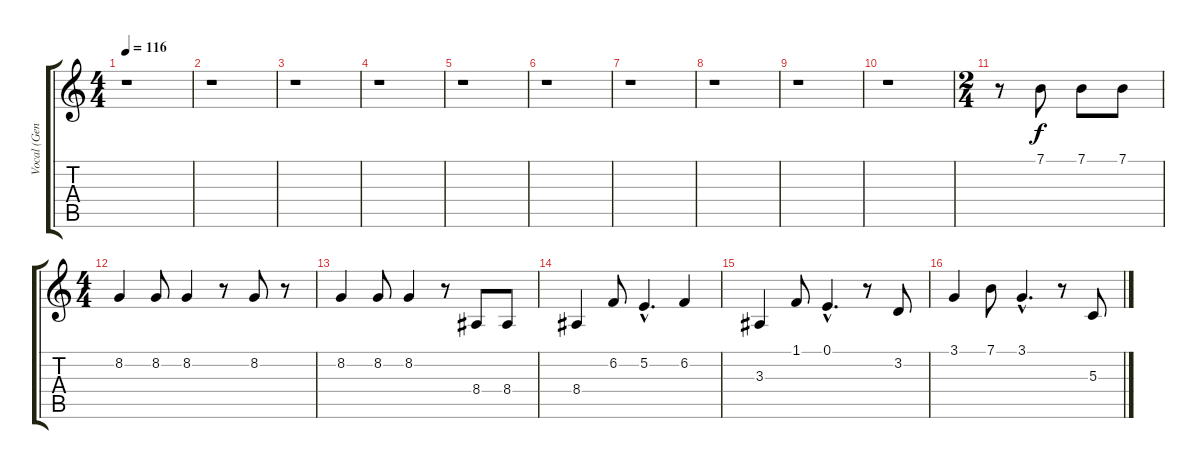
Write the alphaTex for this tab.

\track ("Vocal (Gene)" "Vocal (Gen") {instrument lead2sawtooth}
\staff {score tabs}
\tuning (E4 B3 G3 D3 A2 E2) {hide}
\ts (4 4)
\tempo 116
\clef g2
\ks c
r.1{dy f} |
r.1 |
r.1 |
r.1 |
r.1 |
r.1 |
r.1 |
r.1 |
r.1 |
r.1 |
\ts (2 4)
r.8 7.1.8 7.1.8 7.1.8 |
\ts (4 4)
8.2.4 8.2.8 8.2.4 r.8 8.2.8 r.8 |
8.2.4 8.2.8 8.2.4 r.8 8.4.8 8.4.8 |
8.4.4 6.2.8 5.2{hac}.4{d} 6.2.4 |
3.3.4 1.1.8 0.1{hac}.4{d} r.8 3.2.8 |
3.1.4 7.1.8 3.1{hac}.4{d} r.8 5.3.8
